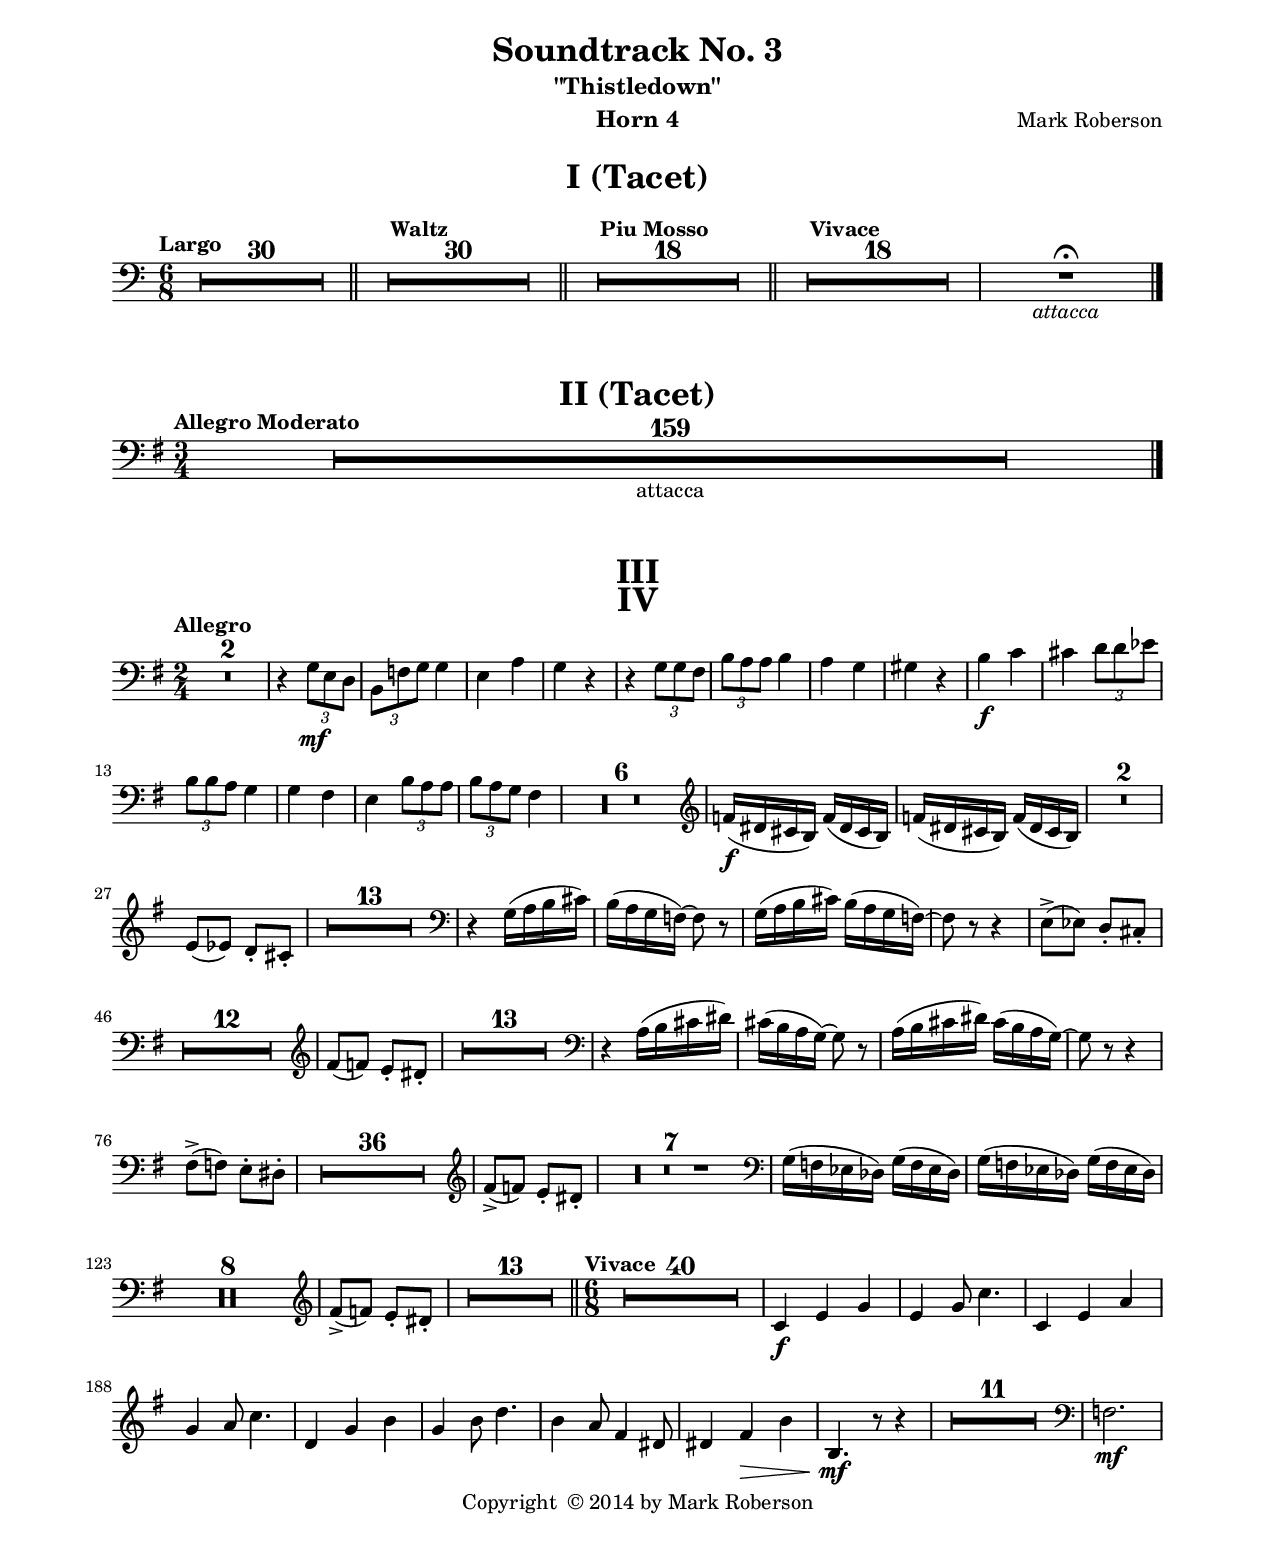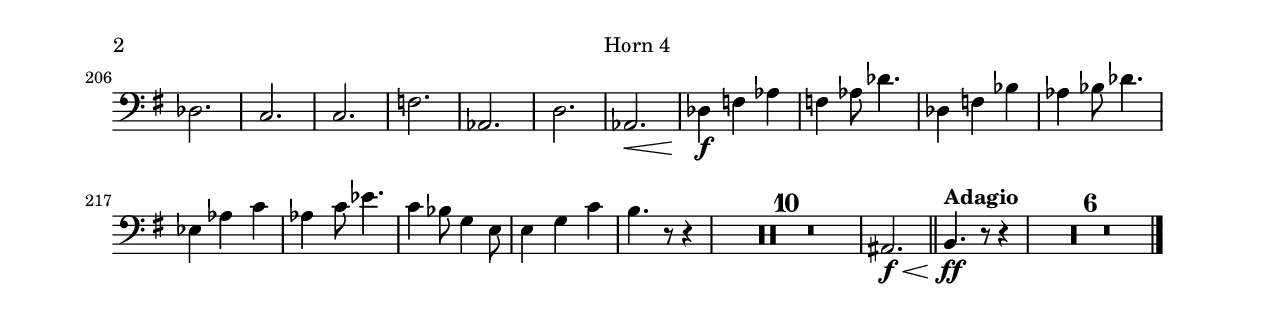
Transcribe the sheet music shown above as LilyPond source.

\version "2.16.2"
#(ly:set-option 'relative-includes #t)
#(set-accidental-style 'modern-cautionary)
#(set-global-staff-size 18)

\header {
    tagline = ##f
    composer = "Mark Roberson"
    title = "Soundtrack No. 3"
    subtitle = "\"Thistledown\""
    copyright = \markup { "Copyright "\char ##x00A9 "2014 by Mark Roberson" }
    
    instrument = "Horn 4"			%% CHANGE INSTRUMENT NAME
    }

\paper {
     #(set-paper-size "letter")
    indent = 0
    ragged-bottom = ##f
    ragged-right = ##f
    left-margin = 0.75\in
    right-margin = 0.75\in
    top-margin = 0.5\in
    bottom-margin = 0.6\in
}
\book{
\markup { 
  \vspace #2
 \column {
    \fill-line {
    \line {\center-align \bold \fontsize #4 "I (Tacet)"}
  }%% end fill-line
  \line {" "}
}%% end column
}%% end markup

\version "2.12.3"

\new Staff {
    \clef bass
    \time 6/8
    \tempo "Largo"
    \compressFullBarRests
    R2.*30 \bar "||"
    \tempo "Waltz"
    R2.*30 \bar "||"
    \tempo "Piu Mosso"
    R2.*18 \bar "||"
    \tempo "Vivace"
    R2.*18
    R2. ^\fermataMarkup _\markup {\italic "attacca"}   \bar "|."
}
			%% CHANGE FILE NAME

\markup { 
 \column {
    \fill-line {
    \line {\center-align \bold \fontsize #4 "II (Tacet)" }
  }%% end fill-line
  }%% end column
}%% end markup


\version "2.12.0"

\score { 
  \relative c'{
    \compressFullBarRests
    \clef bass
    %staffkeysig
    \key g \major 
    %bartimesig: 
    \time 3/4 
    \tempo "Allegro Moderato"
    R2. *159 _\markup {\upright  "attacca"}  \bar "|."   | % 
  }% end of last bar in partorvoice
}%% end of score-block 
			%% CHANGE FILE NAME

\markup { 
 \column {
    \fill-line {
    \line {\center-align \bold \fontsize #4 III }
  }%% end fill-line
  }%% end column
}%% end markup

\version "2.12.0"
\score {  
    \relative c{
    \compressFullBarRests
    \clef bass
    %staffkeysig
    \key g \major 
    %barkeysig: 
    \key g \major 
    %bartimesig: 
    \time 5/4 
    \tempo "Allegro" 

    \tempo "Andante Moderato"

  }% end of last bar in partorvoice
}%% end of score-block 
			%% CHANGE FILE NAME

\markup { 
 \column {
    \fill-line {
    \line {\center-align \bold \fontsize #4 IV }
  }%% end fill-line
  }%% end column
}%% end markup

\version "2.12.0"
\score {  
    \relative c {
    \compressFullBarRests
    \clef bass
    %barkeysig: 
    \key g \major 
    %bartimesig: 
    \time 2/4 
    \tempo "Allegro" 
    R2 *2  | % 
    r4 \times 2/3{g'8 \mf e d  }      | % 3
    \times 2/3{b f' g } g4      | % 4
    e a      | % 5
    g r      | % 6
    r \times 2/3{g8 g fis  }      | % 7
    \times 2/3{b a a  } b4      | % 8
    a g      | % 9
    gis r      | % 10
    b \f c      | % 11
    cis \times 2/3{d8 d ees  }      | % 12
    \times 2/3{b b a  } g4      | % 13
    g fis      | % 14
    e \times 2/3{b'8 a a  }      | % 15
    \times 2/3{b a g  } fis4      | % 16
    R2 *6  | % 
    \clef treble
         | % 22
    f'16( \f dis cis b) f'( dis cis b)      | % 23
    f'( dis cis b) f'( dis cis b)      | % 24
    R2 *2  | % 
    e8( ees) d-.  cis-.       | % 27
    R2 *13  | % 
    \clef bass
         | % 40
    r4 g16( a b cis)      | % 41
    b( a g f~) f8 r      | % 42
    g16( a b cis) b( a g f~)      | % 43
    f8 r r4      | % 44
    e8-> ( ees) d-.  cis-.       | % 45
    R2 *12  | % 
    \clef treble
         | % 57
    fis'8( f) e-.  dis-.       | % 58
    R2 *13  | % 
    \clef bass
         | % 71
    r4 a16( b cis dis)      | % 72
    cis( b a g~) g8 r      | % 73
    a16( b cis dis) cis( b a g~)      | % 74
    g8 r r4      | % 75
    fis8-> ( f) e-.  dis-.       | % 76
    R2 *36  | % 
    \clef treble
         | % 112
    fis'8-> ( f) e-.  dis-.       | % 113
    R2 *7  | % 
    \clef bass
         | % 120
    g,16( f ees des) g( f ees des)      | % 121
    g( f ees des) g( f ees des)      | % 122
    R2 *8  | % 
    \clef treble
         | % 130
    fis'8-> ( f) e-.  dis-.       | % 131
    R2 *13    \bar "||"     | % 144
    %bartimesig: 
    \time 6/8 
    \tempo "Vivace"
    R2. *40     | % 145
    c4 \f e g      | % 185
    e g8 c4.      | % 186
    c,4 e a      | % 187
    g a8 c4.      | % 188
    d,4 g b      | % 189
    g b8 d4.      | % 190
    b4 a8 fis4 dis8      | % 191
    dis4 fis \> b      | % 192
    b,4. \! \mf r8 r4      | % 193
    R2. *11     | % 194
    \clef bass
    f2. \mf      | % 205
    des2.      | % 206
    c2.      | % 207
    c2.      | % 208
    f2.      | % 209
    aes,2.      | % 210
    d2.      | % 211
    aes2. \<      | % 212
    des4 \! \f f aes      | % 213
    f aes8 des4.      | % 214
    des,4 f bes      | % 215
    aes bes8 des4.      | % 216
    ees,4 aes c      | % 217
    aes c8 ees4.      | % 218
    c4 bes8 g4 e8      | % 219
    e4 g c      | % 220
    b4. r8 r4      | % 221
    R2. *10     | % 222
    ais,2. \< \f    \bar "||"      | % 232
    \tempo "Adagio"
    b4. \! \ff r8 r4      | % 233
    R2. *6 \bar "|."     | % 234
  }% end of last bar in partorvoice
}%% end of score-block 
			%% CHANGE FILE NAME

}%% end of book block
